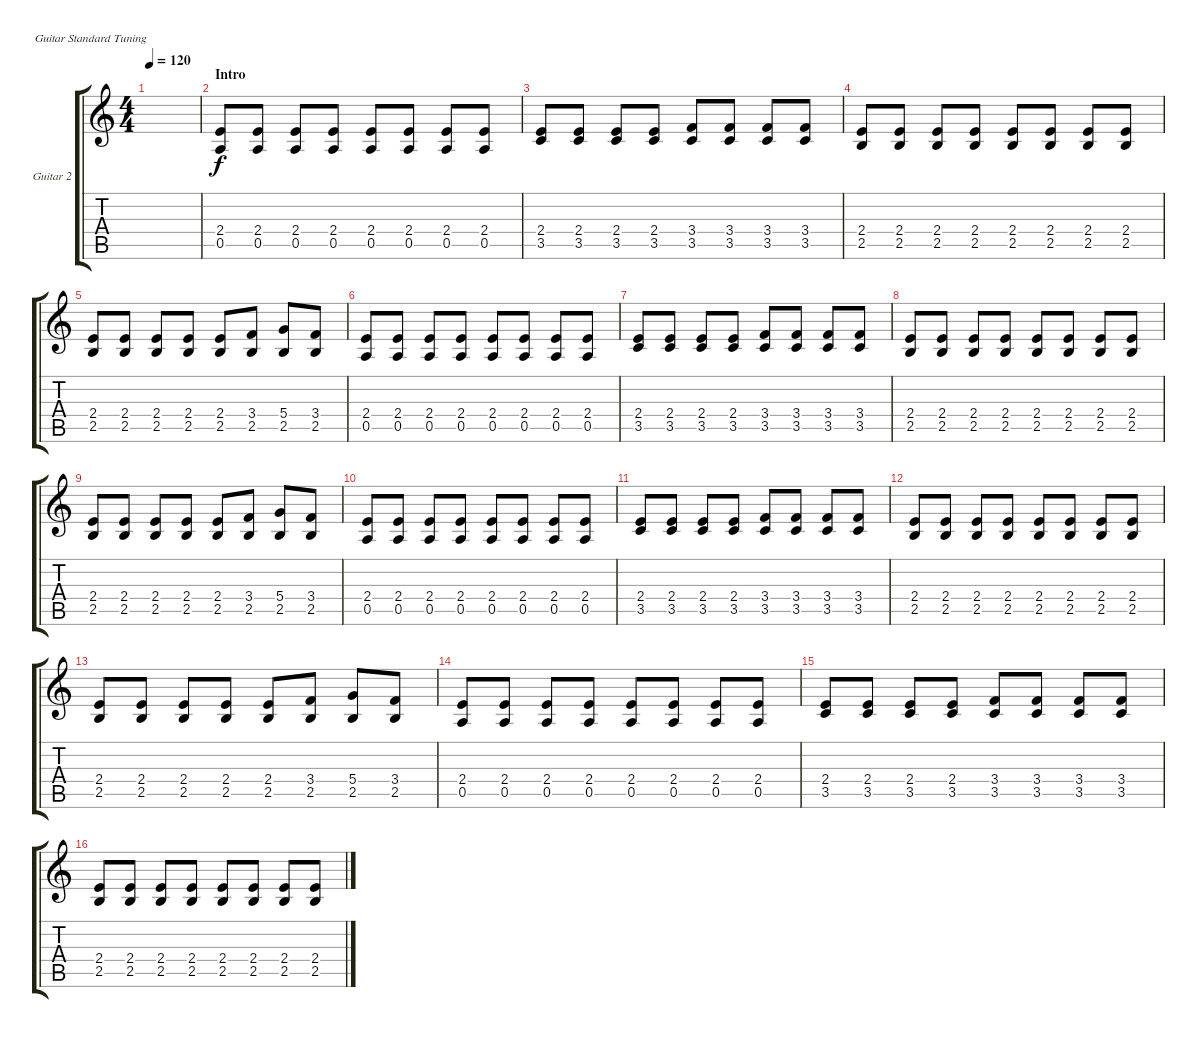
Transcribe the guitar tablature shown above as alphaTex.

\defaultSystemsLayout 4
\bracketExtendMode groupsimilarinstruments
\firstSystemTrackNameOrientation horizontal
\otherSystemsTrackNameOrientation horizontal
\track ("Guitar 2" "Guitar 2") {instrument distortionguitar}
\staff {score tabs}
\tuning (E4 B3 G3 D3 A2 E2)
\ts (4 4)
\tempo 120
\clef g2
\ks c
|
\section ("" "Intro")
(0.5 2.4).8 (0.5 2.4).8 (0.5 2.4).8 (0.5 2.4).8 (0.5 2.4).8 (0.5 2.4).8 (0.5 2.4).8 (0.5 2.4).8 |
(3.5 2.4).8 (3.5 2.4).8 (3.5 2.4).8 (3.5 2.4).8 (3.5 3.4).8 (3.5 3.4).8 (3.5 3.4).8 (3.5 3.4).8 |
(2.5 2.4).8 (2.5 2.4).8 (2.5 2.4).8 (2.5 2.4).8 (2.5 2.4).8 (2.5 2.4).8 (2.5 2.4).8 (2.5 2.4).8 |
(2.5 2.4).8 (2.5 2.4).8 (2.5 2.4).8 (2.5 2.4).8 (2.5 2.4).8 (2.5 3.4).8 (2.5 5.4).8 (2.5 3.4).8 |
(0.5 2.4).8 (0.5 2.4).8 (0.5 2.4).8 (0.5 2.4).8 (0.5 2.4).8 (0.5 2.4).8 (0.5 2.4).8 (0.5 2.4).8 |
(3.5 2.4).8 (3.5 2.4).8 (3.5 2.4).8 (3.5 2.4).8 (3.5 3.4).8 (3.5 3.4).8 (3.5 3.4).8 (3.5 3.4).8 |
(2.5 2.4).8 (2.5 2.4).8 (2.5 2.4).8 (2.5 2.4).8 (2.5 2.4).8 (2.5 2.4).8 (2.5 2.4).8 (2.5 2.4).8 |
(2.5 2.4).8 (2.5 2.4).8 (2.5 2.4).8 (2.5 2.4).8 (2.5 2.4).8 (2.5 3.4).8 (2.5 5.4).8 (2.5 3.4).8 |
(0.5 2.4).8 (0.5 2.4).8 (0.5 2.4).8 (0.5 2.4).8 (0.5 2.4).8 (0.5 2.4).8 (0.5 2.4).8 (0.5 2.4).8 |
(3.5 2.4).8 (3.5 2.4).8 (3.5 2.4).8 (3.5 2.4).8 (3.5 3.4).8 (3.5 3.4).8 (3.5 3.4).8 (3.5 3.4).8 |
(2.5 2.4).8 (2.5 2.4).8 (2.5 2.4).8 (2.5 2.4).8 (2.5 2.4).8 (2.5 2.4).8 (2.5 2.4).8 (2.5 2.4).8 |
(2.5 2.4).8 (2.5 2.4).8 (2.5 2.4).8 (2.5 2.4).8 (2.5 2.4).8 (2.5 3.4).8 (2.5 5.4).8 (2.5 3.4).8 |
(0.5 2.4).8 (0.5 2.4).8 (0.5 2.4).8 (0.5 2.4).8 (0.5 2.4).8 (0.5 2.4).8 (0.5 2.4).8 (0.5 2.4).8 |
(3.5 2.4).8 (3.5 2.4).8 (3.5 2.4).8 (3.5 2.4).8 (3.5 3.4).8 (3.5 3.4).8 (3.5 3.4).8 (3.5 3.4).8 |
(2.5 2.4).8 (2.5 2.4).8 (2.5 2.4).8 (2.5 2.4).8 (2.5 2.4).8 (2.5 2.4).8 (2.5 2.4).8 (2.5 2.4).8
